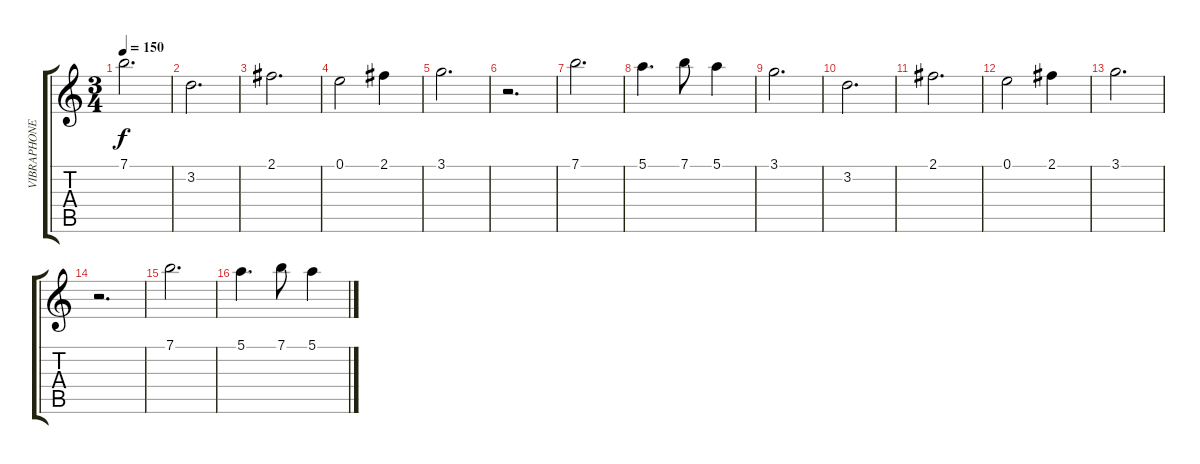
\track ("VIBRAPHONE ( Brian Jones)" "VIBRAPHONE") {instrument acousticguitarnylon}
\staff {score tabs}
\tuning (E4 B3 G3 D3 A2 E2) {hide}
\ts (3 4)
\tempo 150
\clef g2
\ks c
7.1.2{d dy f} |
3.2.2{d} |
2.1.2{d} |
0.1.2 2.1.4 |
3.1.2{d} |
r.2{d} |
7.1.2{d} |
5.1.4{d} 7.1.8 5.1.4 |
3.1.2{d} |
3.2.2{d} |
2.1.2{d} |
0.1.2 2.1.4 |
3.1.2{d} |
r.2{d} |
7.1.2{d} |
5.1.4{d} 7.1.8 5.1.4
